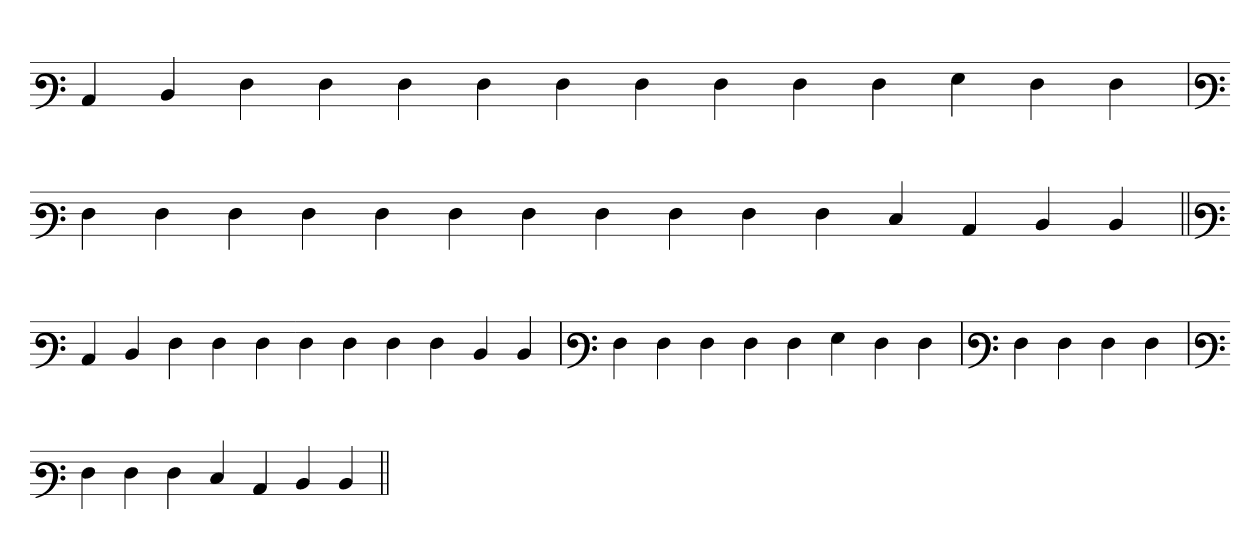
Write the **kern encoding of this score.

**kern
*part1
*staff1
*clefF3
=
4C
4D
4F
4F
4F
4F
4F
4F
4F
4F
4F
4G
4F
4F
=
*clefF3
4F
4F
4F
4F
4F
4F
4F
4F
4F
4F
4F
4E
4C
4D
4D
=||
*clefF3
4C
4D
4F
4F
4F
4F
4F
4F
4F
4D
4D
=`
*clefF3
4F
4F
4F
4F
4F
4G
4F
4F
=
*clefF3
4F
4F
4F
4F
=`
*clefF3
4F
4F
4F
4E
4C
4D
4D
=||
*-
